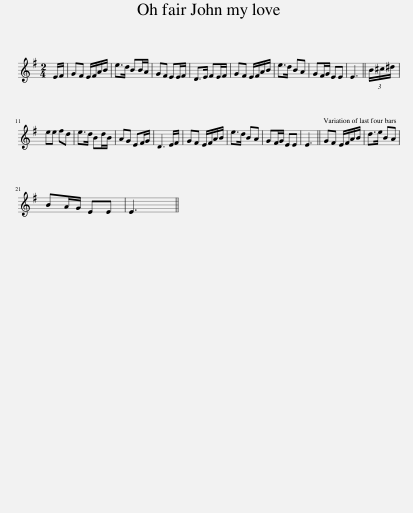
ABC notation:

X:1
L:1/8
M:2/4
I:linebreak $
K:Emin
V:1 treble
V:1
 E/F/ | GF E/F/A/B/ | e>d BB/A/ | GF EE/F/ | D>E FE/F/ | %5
 GF E/F/A/B/ | e>d BA | GF/G/ EE | E3 || (3B/^c/^d/ |$ %10
 ee fd | e>d Bd/B/ | AG EF/G/ | D3 E/F/ | GF E/F/A/B/ | %15
 e>d BA | GF/G/ EE | E3 || GF E/F/A/B/ | d>e BA |$ %20
 BA/G/ EE | E3 || %22
